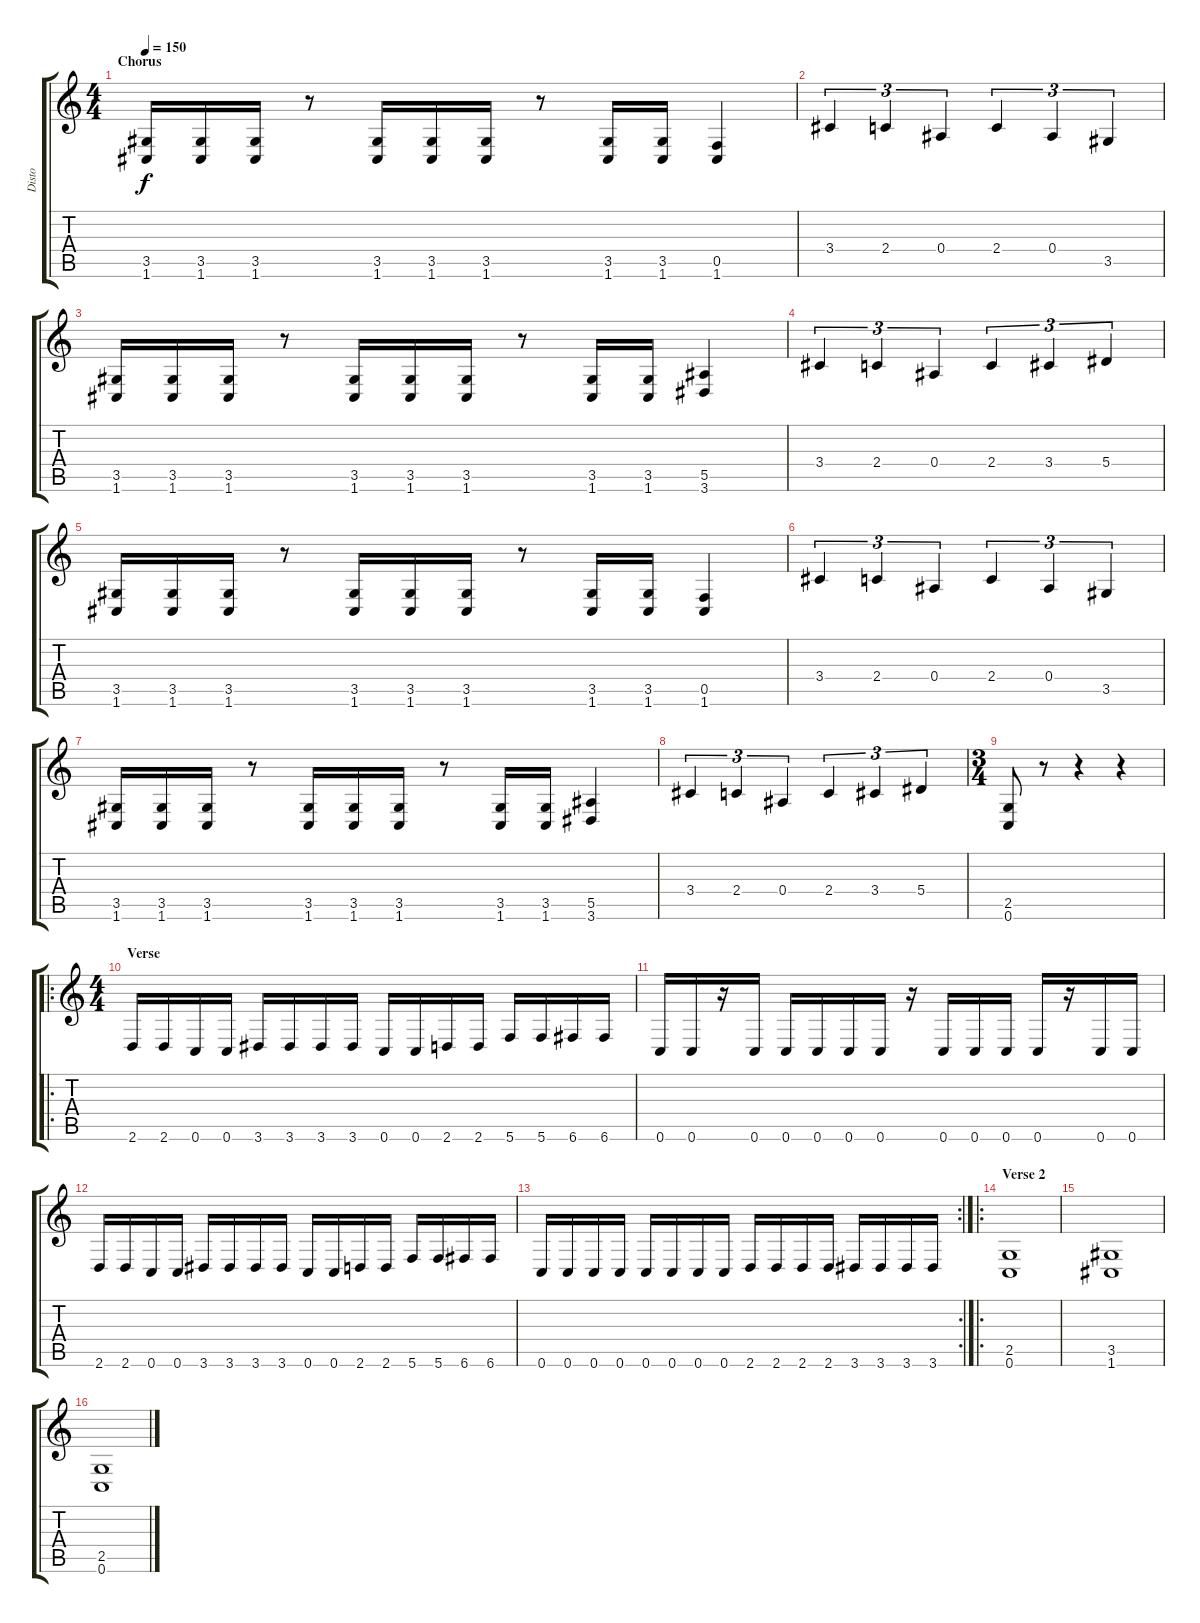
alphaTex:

\track ("Disto" "Disto") {instrument distortionguitar}
\staff {score tabs}
\tuning (C4 G3 Eb3 Bb2 F2 C2) {hide}
\ts (4 4)
\section ("" "Chorus")
\tempo 150
\clef g2
\ks c
(3.5 1.6).16{dy f} (3.5 1.6).16 (3.5 1.6).16 r.8 (3.5 1.6).16 (3.5 1.6).16 (3.5 1.6).16 r.8 (3.5 1.6).16 (3.5 1.6).16 (0.5 1.6).4 |
3.4.4{tu (3 2)} 2.4.4{tu (3 2)} 0.4.4{tu (3 2)} 2.4.4{tu (3 2)} 0.4.4{tu (3 2)} 3.5.4{tu (3 2)} |
(3.5 1.6).16 (3.5 1.6).16 (3.5 1.6).16 r.8 (3.5 1.6).16 (3.5 1.6).16 (3.5 1.6).16 r.8 (3.5 1.6).16 (3.5 1.6).16 (5.5 3.6).4 |
3.4.4{tu (3 2)} 2.4.4{tu (3 2)} 0.4.4{tu (3 2)} 2.4.4{tu (3 2)} 3.4.4{tu (3 2)} 5.4.4{tu (3 2)} |
(3.5 1.6).16 (3.5 1.6).16 (3.5 1.6).16 r.8 (3.5 1.6).16 (3.5 1.6).16 (3.5 1.6).16 r.8 (3.5 1.6).16 (3.5 1.6).16 (0.5 1.6).4 |
3.4.4{tu (3 2)} 2.4.4{tu (3 2)} 0.4.4{tu (3 2)} 2.4.4{tu (3 2)} 0.4.4{tu (3 2)} 3.5.4{tu (3 2)} |
(3.5 1.6).16 (3.5 1.6).16 (3.5 1.6).16 r.8 (3.5 1.6).16 (3.5 1.6).16 (3.5 1.6).16 r.8 (3.5 1.6).16 (3.5 1.6).16 (5.5 3.6).4 |
3.4.4{tu (3 2)} 2.4.4{tu (3 2)} 0.4.4{tu (3 2)} 2.4.4{tu (3 2)} 3.4.4{tu (3 2)} 5.4.4{tu (3 2)} |
\ts (3 4)
(2.5 0.6).8 r.8 r.4 r.4 |
\ro
\ts (4 4)
\section ("" "Verse")
2.6.16 2.6.16 0.6.16 0.6.16 3.6.16 3.6.16 3.6.16 3.6.16 0.6.16 0.6.16 2.6.16 2.6.16 5.6.16 5.6.16 6.6.16 6.6.16 |
0.6.16 0.6.16 r.16 0.6.16 0.6.16 0.6.16 0.6.16 0.6.16 r.16 0.6.16 0.6.16 0.6.16 0.6.16 r.16 0.6.16 0.6.16 |
2.6.16 2.6.16 0.6.16 0.6.16 3.6.16 3.6.16 3.6.16 3.6.16 0.6.16 0.6.16 2.6.16 2.6.16 5.6.16 5.6.16 6.6.16 6.6.16 |
\rc 2
0.6.16 0.6.16 0.6.16 0.6.16 0.6.16 0.6.16 0.6.16 0.6.16 2.6.16 2.6.16 2.6.16 2.6.16 3.6.16 3.6.16 3.6.16 3.6.16 |
\ro
\section ("" "Verse 2")
(2.5 0.6).1 |
(3.5 1.6).1 |
(2.5 0.6).1
